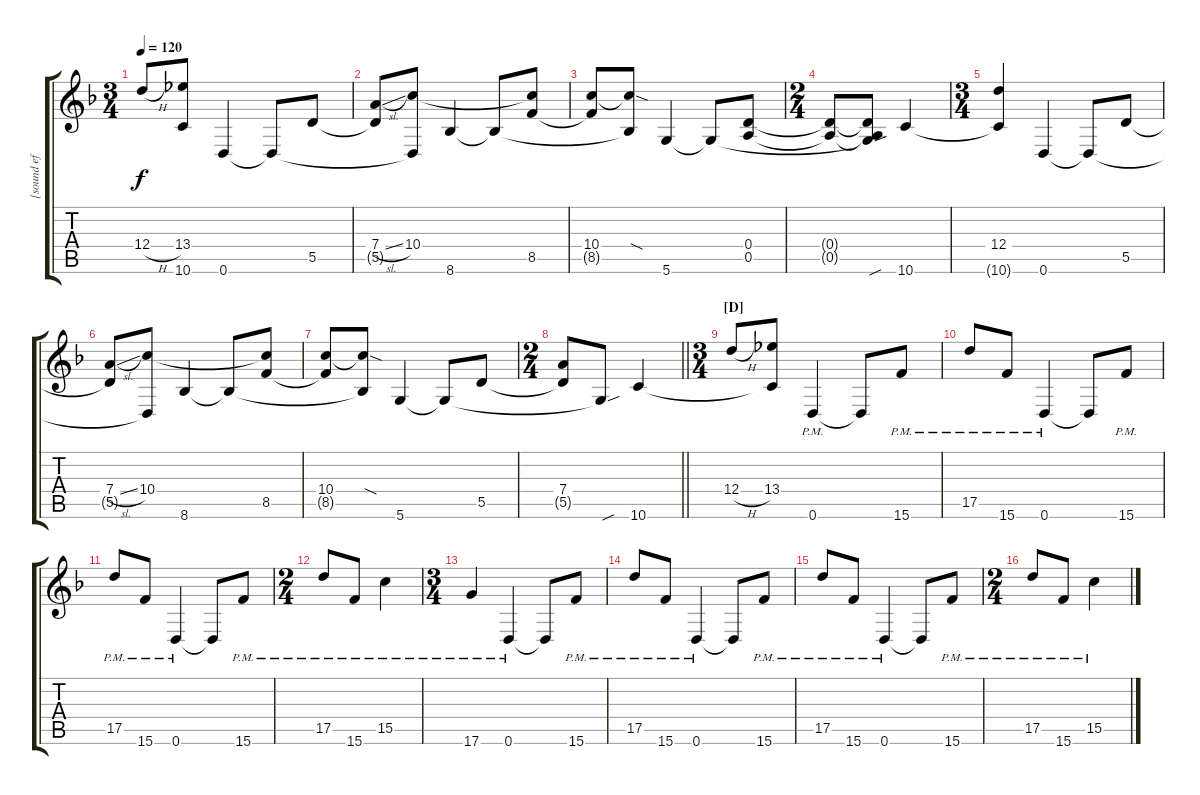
\track (" [sound effects]" " [sound ef") {instrument electricguitarclean}
\staff {score tabs}
\tuning (E4 B3 G3 D3 A2 D2) {hide}
\ts (3 4)
\tempo 120
\clef g2
\ks dminor
12.4{h}.8{dy f} (13.4 10.6{t}).8 0.6.4 0.6{t}.8 5.5.8 |
(7.4{sl} 5.5{t}).8 (10.4 0.6{t}).8 8.6.4 8.6{t}.8 (10.4{t} 8.5).8 |
(10.4 8.5{t}).8 (10.4{sod t} 8.6{t}).8 5.6.4 5.6{t}.8 (0.4 0.5).8 |
\ts (2 4)
(0.4{t} 0.5{t}).8 (0.4{t} 0.5{t} 5.6{sou t}).8 10.6.4 |
\ts (3 4)
(12.4 10.6{t}).4 0.6.4 0.6{t}.8 5.5.8 |
(7.4{sl} 5.5{t}).8 (10.4 0.6{t}).8 8.6.4 8.6{t}.8 (10.4{t} 8.5).8 |
(10.4 8.5{t}).8 (10.4{sod t} 8.6{t}).8 5.6.4 5.6{t}.8 5.5.8 |
\ts (2 4)
\barLineRight lightlight
(7.4 5.5{t}).8 5.6{sou t}.8 10.6.4 |
\ts (3 4)
\section ("" "[D]")
12.4{h}.8 (13.4 10.6{t}).8 0.6{pm}.4{instrument electricguitarmuted} 0.6{t}.8 15.6{pm}.8 |
17.5{pm}.8 15.6{pm}.8 0.6{pm}.4 0.6{t}.8 15.6{pm}.8 |
17.5{pm}.8 15.6{pm}.8 0.6{pm}.4 0.6{t}.8 15.6{pm}.8 |
\ts (2 4)
17.5{pm}.8 15.6{pm}.8 15.5{pm}.4 |
\ts (3 4)
17.6{pm}.4 0.6{pm}.4 0.6{t}.8 15.6{pm}.8 |
17.5{pm}.8 15.6{pm}.8 0.6{pm}.4 0.6{t}.8 15.6{pm}.8 |
17.5{pm}.8 15.6{pm}.8 0.6{pm}.4 0.6{t}.8 15.6{pm}.8 |
\ts (2 4)
17.5{pm}.8 15.6{pm}.8 15.5{pm}.4
